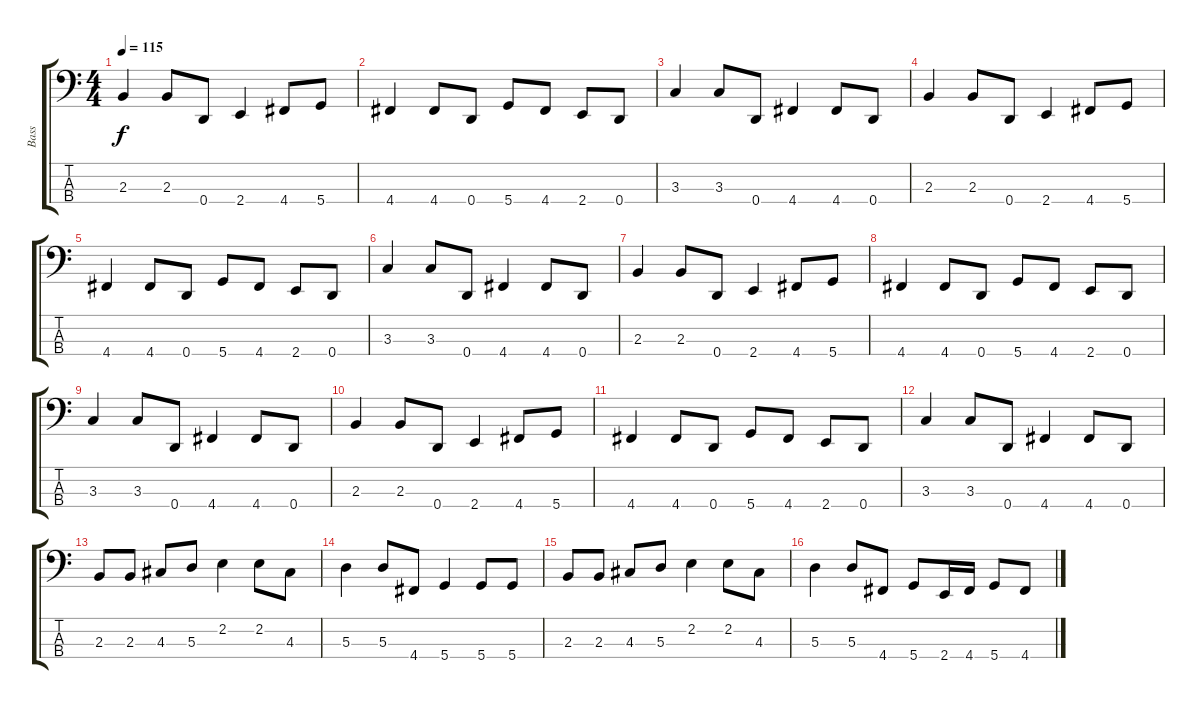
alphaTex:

\track ("Bass" "Bass") {instrument electricbasspick}
\staff {score tabs}
\tuning (G2 D2 A1 D1) {hide}
\ts (4 4)
\tempo 115
\clef f4
\ks c
2.3.4{dy f} 2.3.8 0.4.8 2.4.4 4.4.8 5.4.8 |
4.4.4 4.4.8 0.4.8 5.4.8 4.4.8 2.4.8 0.4.8 |
3.3.4 3.3.8 0.4.8 4.4.4 4.4.8 0.4.8 |
2.3.4 2.3.8 0.4.8 2.4.4 4.4.8 5.4.8 |
4.4.4 4.4.8 0.4.8 5.4.8 4.4.8 2.4.8 0.4.8 |
3.3.4 3.3.8 0.4.8 4.4.4 4.4.8 0.4.8 |
2.3.4 2.3.8 0.4.8 2.4.4 4.4.8 5.4.8 |
4.4.4 4.4.8 0.4.8 5.4.8 4.4.8 2.4.8 0.4.8 |
3.3.4 3.3.8 0.4.8 4.4.4 4.4.8 0.4.8 |
2.3.4 2.3.8 0.4.8 2.4.4 4.4.8 5.4.8 |
4.4.4 4.4.8 0.4.8 5.4.8 4.4.8 2.4.8 0.4.8 |
3.3.4 3.3.8 0.4.8 4.4.4 4.4.8 0.4.8 |
2.3.8 2.3.8 4.3.8 5.3.8 2.2.4 2.2.8 4.3.8 |
5.3.4 5.3.8 4.4.8 5.4.4 5.4.8 5.4.8 |
2.3.8 2.3.8 4.3.8 5.3.8 2.2.4 2.2.8 4.3.8 |
5.3.4 5.3.8 4.4.8 5.4.8 2.4.16 4.4.16 5.4.8 4.4.8
